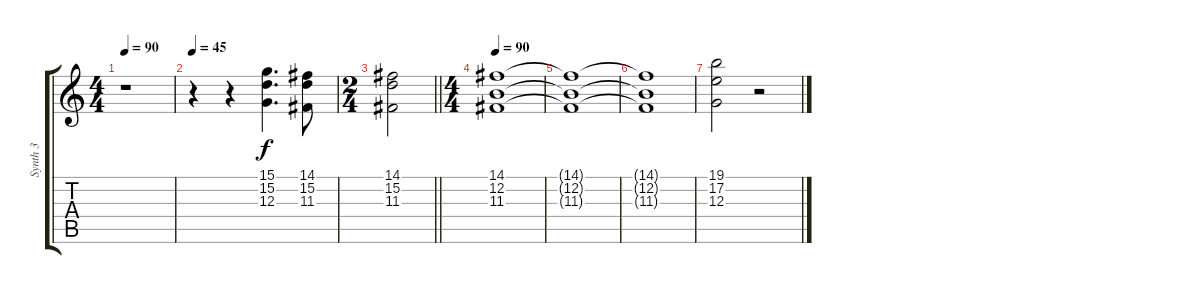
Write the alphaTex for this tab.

\track ("Synth 3" "Synth 3") {instrument fx7echoes}
\staff {score tabs}
\tuning (E4 B3 G3 D3 A2 E2) {hide}
\ts (4 4)
\tempo 90
\clef g2
\ks c
r.1{dy f} |
\tempo 45
r.4 r.4 (15.1 15.2 12.3).4{d} (14.1 15.2 11.3).8 |
\ts (2 4)
\barLineRight lightlight
(14.1 15.2 11.3).2 |
\ts (4 4)
\tempo 90
(14.1 12.2 11.3).1 |
(14.1{t} 12.2{t} 11.3{t}).1 |
(14.1{t} 12.2{t} 11.3{t}).1 |
(19.1 17.2 12.3).2 r.2
